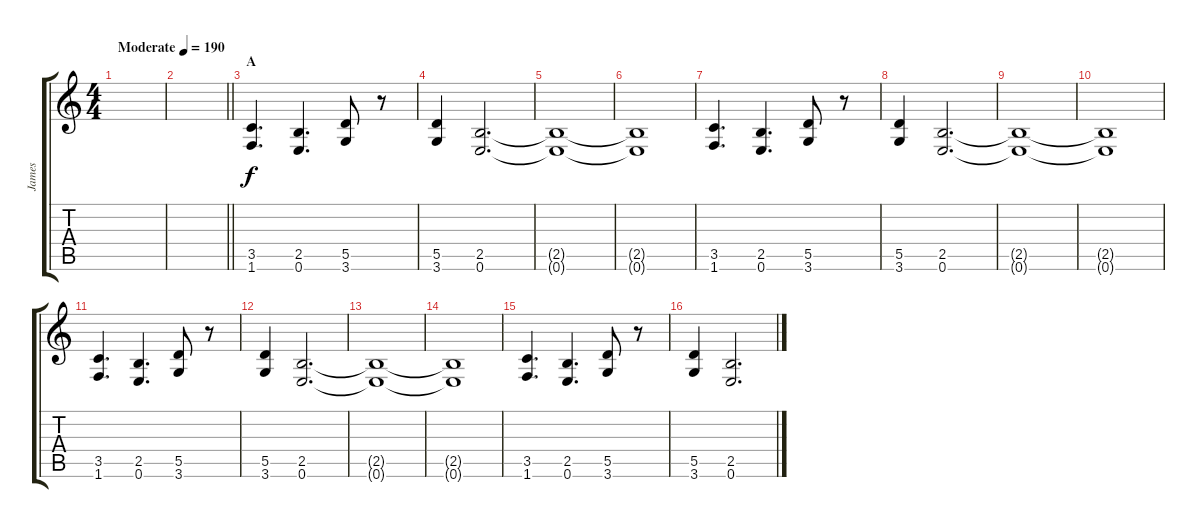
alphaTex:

\track ("James" "James") {instrument distortionguitar}
\staff {score tabs}
\tuning (E4 B3 G3 D3 A2 E2) {hide}
\ts (4 4)
\tempo (190 "Moderate")
\clef g2
\ks c
|
\barLineRight lightlight
|
\section ("" "A")
(3.5 1.6).4{d} (2.5 0.6).4{d} (5.5 3.6).8 r.8 |
(5.5 3.6).4 (2.5 0.6).2{d} |
(2.5{t} 0.6{t}).1 |
(2.5{t} 0.6{t}).1 |
(3.5 1.6).4{d} (2.5 0.6).4{d} (5.5 3.6).8 r.8 |
(5.5 3.6).4 (2.5 0.6).2{d} |
(2.5{t} 0.6{t}).1 |
(2.5{t} 0.6{t}).1 |
(3.5 1.6).4{d} (2.5 0.6).4{d} (5.5 3.6).8 r.8 |
(5.5 3.6).4 (2.5 0.6).2{d} |
(2.5{t} 0.6{t}).1 |
(2.5{t} 0.6{t}).1 |
(3.5 1.6).4{d} (2.5 0.6).4{d} (5.5 3.6).8 r.8 |
(5.5 3.6).4 (2.5 0.6).2{d}
